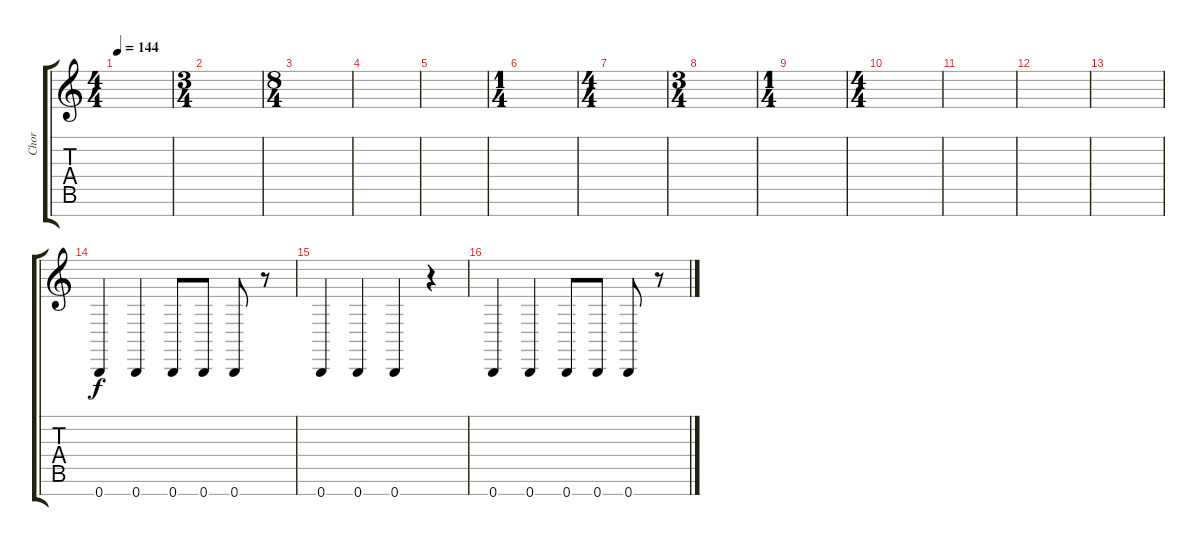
\track ("Chor" "Chor") {instrument trumpet}
\staff {score tabs}
\tuning (E4 B3 G3 D3 A2 E2 B1) {hide}
\ts (4 4)
\tempo 144
\clef g2
\ks c
|
\ts (3 4)
|
\ts (8 4)
|
|
|
\ts (1 4)
|
\ts (4 4)
|
\ts (3 4)
|
\ts (1 4)
|
\ts (4 4)
|
|
|
|
0.7.4 0.7.4 0.7.8 0.7.8 0.7.8 r.8 |
0.7.4 0.7.4 0.7.4 r.4 |
0.7.4 0.7.4 0.7.8 0.7.8 0.7.8 r.8
